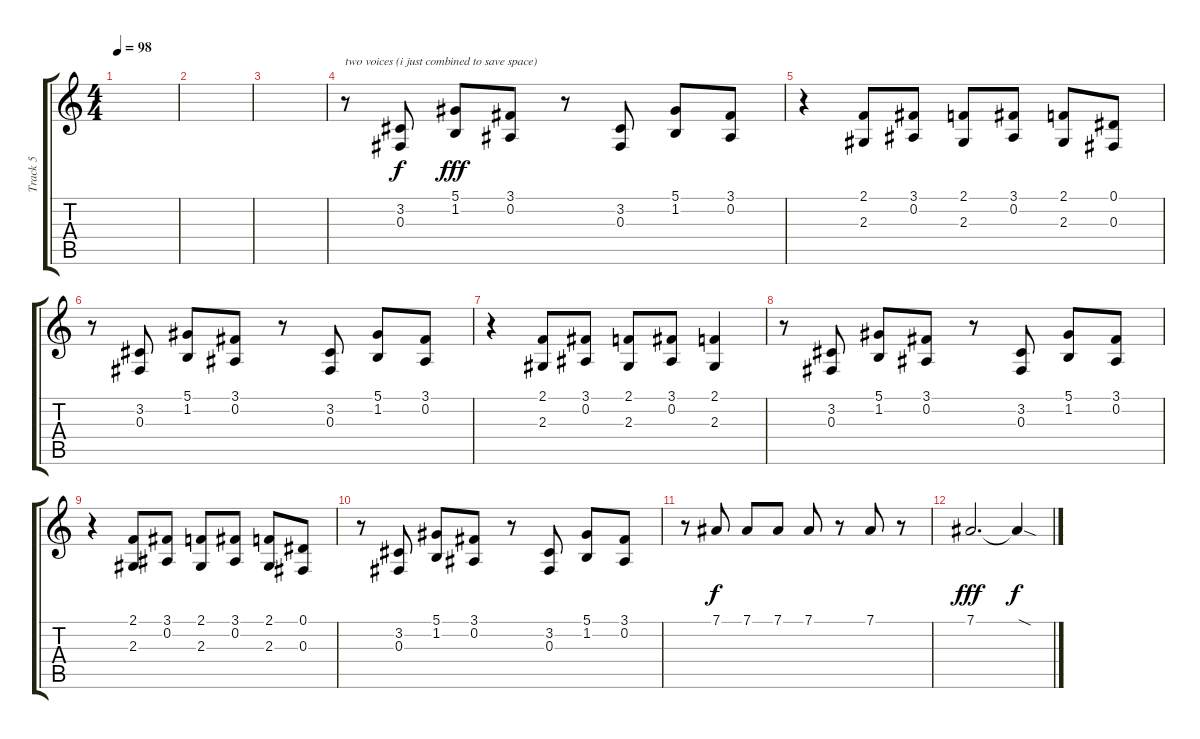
\track ("Track 5" "Track 5") {instrument lead2sawtooth}
\staff {score tabs}
\tuning (Eb4 Bb3 Gb3 Db3 Ab2 Eb2) {hide}
\ts (4 4)
\tempo 98
\clef g2
\ks c
|
|
|
r.8{txt "two voices (i just combined to save space)" volume 16 balance 0} (3.2 0.3).8 (5.1 1.2).8{dy fff} (3.1 0.2).8 r.8 (3.2 0.3).8 (5.1 1.2).8 (3.1 0.2).8 |
r.4 (2.1 2.3).8 (3.1 0.2).8 (2.1 2.3).8 (3.1 0.2).8 (2.1 2.3).8 (0.1 0.3).8 |
r.8 (3.2 0.3).8 (5.1 1.2).8 (3.1 0.2).8 r.8 (3.2 0.3).8 (5.1 1.2).8 (3.1 0.2).8 |
r.4 (2.1 2.3).8 (3.1 0.2).8 (2.1 2.3).8 (3.1 0.2).8 (2.1 2.3).4 |
r.8 (3.2 0.3).8 (5.1 1.2).8 (3.1 0.2).8 r.8 (3.2 0.3).8 (5.1 1.2).8 (3.1 0.2).8 |
r.4 (2.1 2.3).8 (3.1 0.2).8 (2.1 2.3).8 (3.1 0.2).8 (2.1 2.3).8 (0.1 0.3).8 |
r.8 (3.2 0.3).8 (5.1 1.2).8 (3.1 0.2).8 r.8 (3.2 0.3).8 (5.1 1.2).8 (3.1 0.2).8 |
r.8 7.1.8{dy f} 7.1.8 7.1.8 7.1.8 r.8 7.1.8 r.8 |
7.1.2{d dy fff} 7.1{sod t}.4{dy f}
